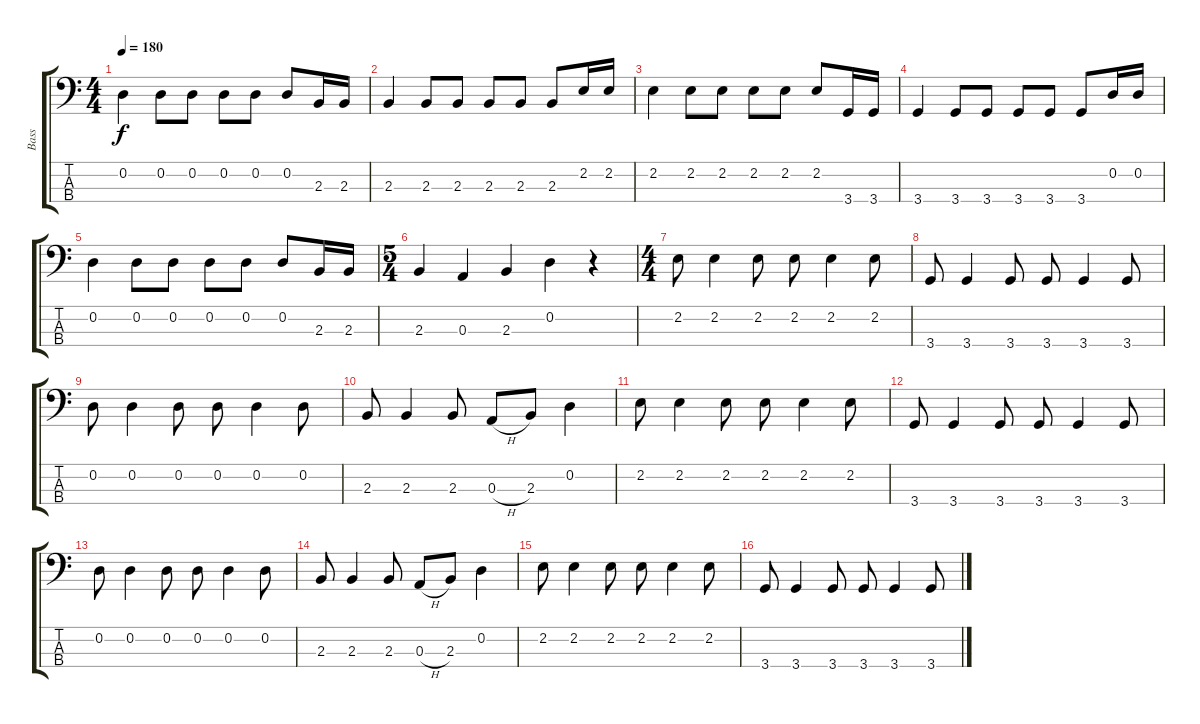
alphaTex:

\track ("Bass" "Bass") {instrument electricbasspick}
\staff {score tabs}
\tuning (G2 D2 A1 E1) {hide}
\ts (4 4)
\tempo 180
\clef f4
\ks c
0.2.4{dy f} 0.2.8 0.2.8 0.2.8 0.2.8 0.2.8 2.3.16 2.3.16 |
2.3.4 2.3.8 2.3.8 2.3.8 2.3.8 2.3.8 2.2.16 2.2.16 |
2.2.4 2.2.8 2.2.8 2.2.8 2.2.8 2.2.8 3.4.16 3.4.16 |
3.4.4 3.4.8 3.4.8 3.4.8 3.4.8 3.4.8 0.2.16 0.2.16 |
0.2.4 0.2.8 0.2.8 0.2.8 0.2.8 0.2.8 2.3.16 2.3.16 |
\ts (5 4)
2.3.4 0.3.4 2.3.4 0.2.4 r.4 |
\ts (4 4)
2.2.8 2.2.4 2.2.8 2.2.8 2.2.4 2.2.8 |
3.4.8 3.4.4 3.4.8 3.4.8 3.4.4 3.4.8 |
0.2.8 0.2.4 0.2.8 0.2.8 0.2.4 0.2.8 |
2.3.8 2.3.4 2.3.8 0.3{h}.8 2.3.8 0.2.4 |
2.2.8 2.2.4 2.2.8 2.2.8 2.2.4 2.2.8 |
3.4.8 3.4.4 3.4.8 3.4.8 3.4.4 3.4.8 |
0.2.8 0.2.4 0.2.8 0.2.8 0.2.4 0.2.8 |
2.3.8 2.3.4 2.3.8 0.3{h}.8 2.3.8 0.2.4 |
2.2.8 2.2.4 2.2.8 2.2.8 2.2.4 2.2.8 |
3.4.8 3.4.4 3.4.8 3.4.8 3.4.4 3.4.8
